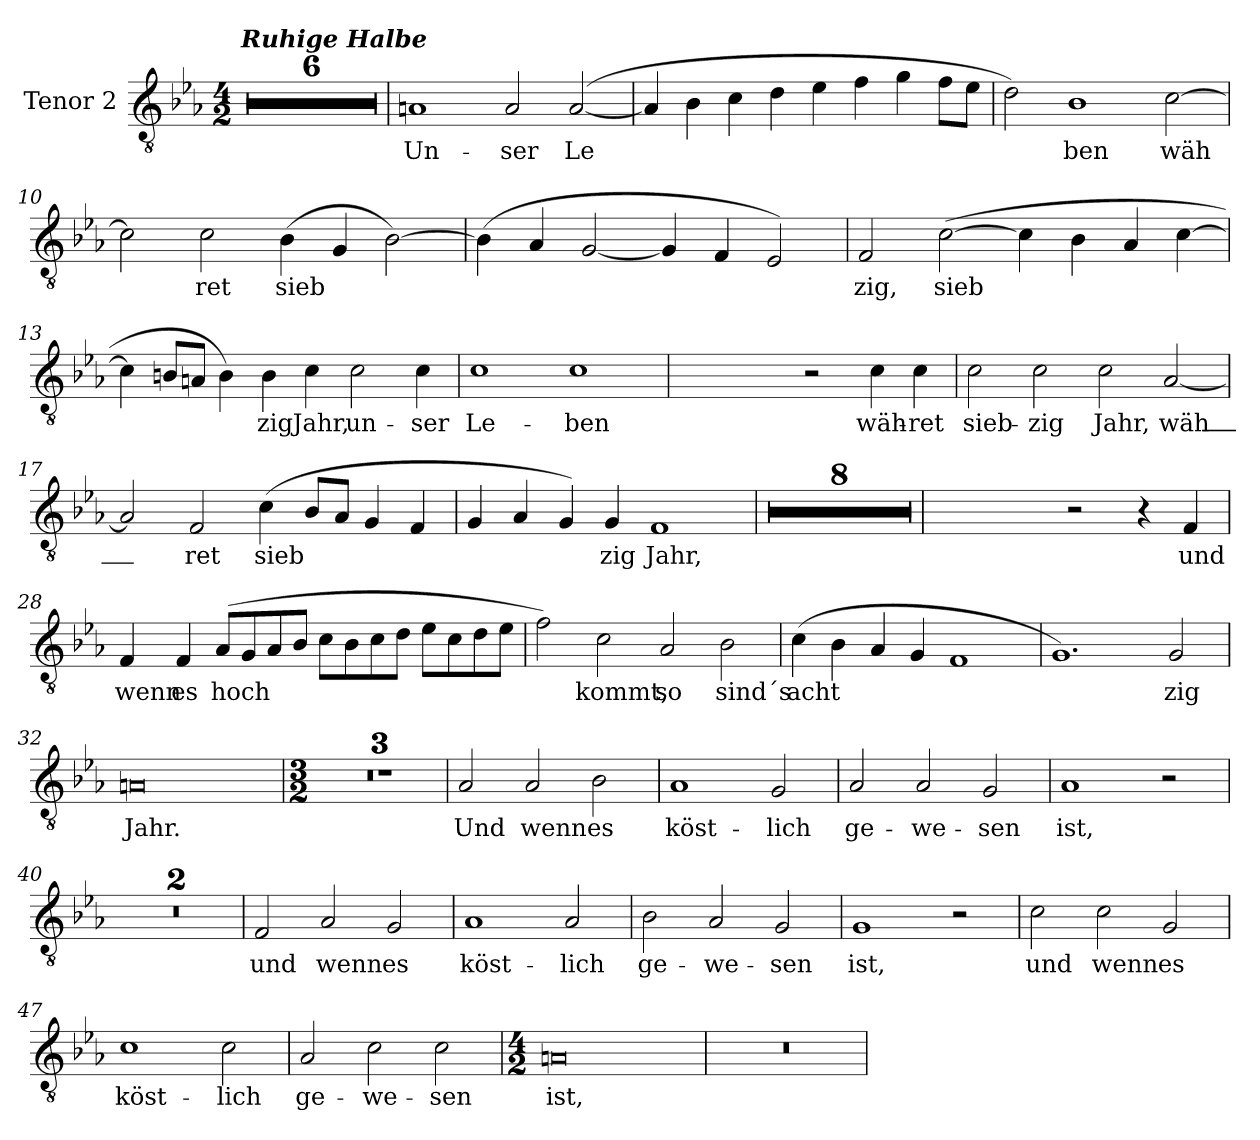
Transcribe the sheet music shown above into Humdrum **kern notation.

**kern	**text
*part1	*part1
*staff1	*staff1
*I"Tenor 2	*
*I'T 2	*
*clefGv2	*
*k[b-e-a-]	*
*M4/2	*
=1	=1
!LO:TX:a:Bi:t=Ruhige Halbe	!
0r	.
=2	=2
0r	.
=3	=3
0r	.
=4	=4
0r	.
=5	=5
0r	.
=6	=6
0r	.
=7	=7
!	!LO:LY:b
1An	Un-
!	!LO:LY:b
2A/	ser
!	!LO:LY:b
([2A/	Le
!!LO:LB:g=z
=8	=8
4A/]	.
4B-\	.
4c\	.
4d\	.
4e-\	.
4f\	.
4g\	.
8f\L	.
8e-\J	.
!!LO:LB:g=z
=9	=9
2d\)	.
!	!LO:LY:b
1B-	ben
!	!LO:LY:b
[2c\	wäh
=10	=10
2c\]	.
!	!LO:LY:b
2c\	ret
!	!LO:LY:b
(4B-\	sieb
4G/	.
[2B-\)	.
!!LO:LB:g=z
=11	=11
(4B-\]	.
4A-/	.
[2G/	.
4G/]	.
4F/	.
2E-/)	.
=12	=12
!	!LO:LY:b
2F/	zig,
!	!LO:LY:b
([2c\	sieb
4c\]	.
4B-\	.
4A-/	.
[4c\	.
=13	=13
4c\]	.
8Bn/L	.
8An/J	.
4B\)	.
!	!LO:LY:b
4B\	zig
!	!LO:LY:b
4c\	Jahr,
!	!LO:LY:b
2c\	un-
!	!LO:LY:b
4c\	ser
!!LO:LB:g=z
=14	=14
!	!LO:LY:b
1c	Le-
!	!LO:LY:b
1c	ben
=15	=15
2ryy	.
2ryy	.
2r	.
!	!LO:LY:b
4c\	wäh-
!	!LO:LY:b
4c\	ret
=16	=16
!	!LO:LY:b
2c\	sieb-
!	!LO:LY:b
2c\	zig
!	!LO:LY:b
2c\	Jahr,
!	!LO:LY:b
[2A-/	wäh_-
!!LO:LB:g=z
=17	=17
!	!LO:LY:b
2A-/]	_-
!	!LO:LY:b
2F/	ret
!	!LO:LY:b
(4c\	sieb
8B-/L	.
8A-/J	.
4G/	.
4F/	.
=18	=18
4G/	.
4A-/	.
4G/)	.
!	!LO:LY:b
4G/	zig
!	!LO:LY:b
1F	Jahr,
=19	=19
0r	.
=20	=20
0r	.
=21	=21
0r	.
=22	=22
0r	.
!!LO:LB:g=z
=23	=23
0r	.
=24	=24
0r	.
=25	=25
0r	.
=26	=26
0r	.
!!LO:LB:g=z
=27	=27
2ryy	.
2ryy	.
2r	.
4r	.
!	!LO:LY:b
4F/	und
!!LO:LB:g=z
=28	=28
!	!LO:LY:b
4F/	wenn
!	!LO:LY:b
4F/	es
!	!LO:LY:b
(8A-/L	hoch
8G/	.
8A-/	.
8B-/J	.
8c\L	.
8B-\	.
8c\	.
8d\J	.
8e-\L	.
8c\	.
8d\	.
8e-\J	.
=29	=29
2f\)	.
!	!LO:LY:b
2c\	kommt,
!	!LO:LY:b
2A-/	so
!	!LO:LY:b
2B-\	sind´s
!!LO:LB:g=z
=30	=30
!	!LO:LY:b
(4c\	acht
4B-\	.
4A-/	.
4G/	.
1F	.
=31	=31
1.G)	.
!	!LO:LY:b
2G/	zig
=32	=32
!	!LO:LY:b
0An	Jahr.
!!LO:LB:g=z
=33	=33
*M3/2	*
1.r	.
=34	=34
1.r	.
=35	=35
1.r	.
=36	=36
!	!LO:LY:b
2A-/	Und
!	!LO:LY:b
2A-/	wenn
!	!LO:LY:b
2B-\	es
=37	=37
!	!LO:LY:b
1A-	köst-
!	!LO:LY:b
2G/	lich
=38	=38
!	!LO:LY:b
2A-/	ge-
!	!LO:LY:b
2A-/	we-
!	!LO:LY:b
2G/	sen
=39	=39
!	!LO:LY:b
1A-	ist,
2r	.
!!LO:LB:g=z
=40	=40
1.r	.
=41	=41
1.r	.
=42	=42
!	!LO:LY:b
2F/	und
!	!LO:LY:b
2A-/	wenn
!	!LO:LY:b
2G/	es
!!LO:PB:g=z
=43	=43
!	!LO:LY:b
1A-	köst-
!	!LO:LY:b
2A-/	lich
=44	=44
!	!LO:LY:b
2B-\	ge-
!	!LO:LY:b
2A-/	we-
!	!LO:LY:b
2G/	sen
=45	=45
!	!LO:LY:b
1G	ist,
2r	.
=46	=46
!	!LO:LY:b
2c\	und
!	!LO:LY:b
2c\	wenn
!	!LO:LY:b
2G/	es
=47	=47
!	!LO:LY:b
1c	köst-
!	!LO:LY:b
2c\	lich
=48	=48
!	!LO:LY:b
2A-/	ge-
!	!LO:LY:b
2c\	we-
!	!LO:LY:b
2c\	sen
!!LO:LB:g=z
=49	=49
*M4/2	*
!	!LO:LY:b
0An	ist,
=50	=50
0r	.
=	=
*-	*-
